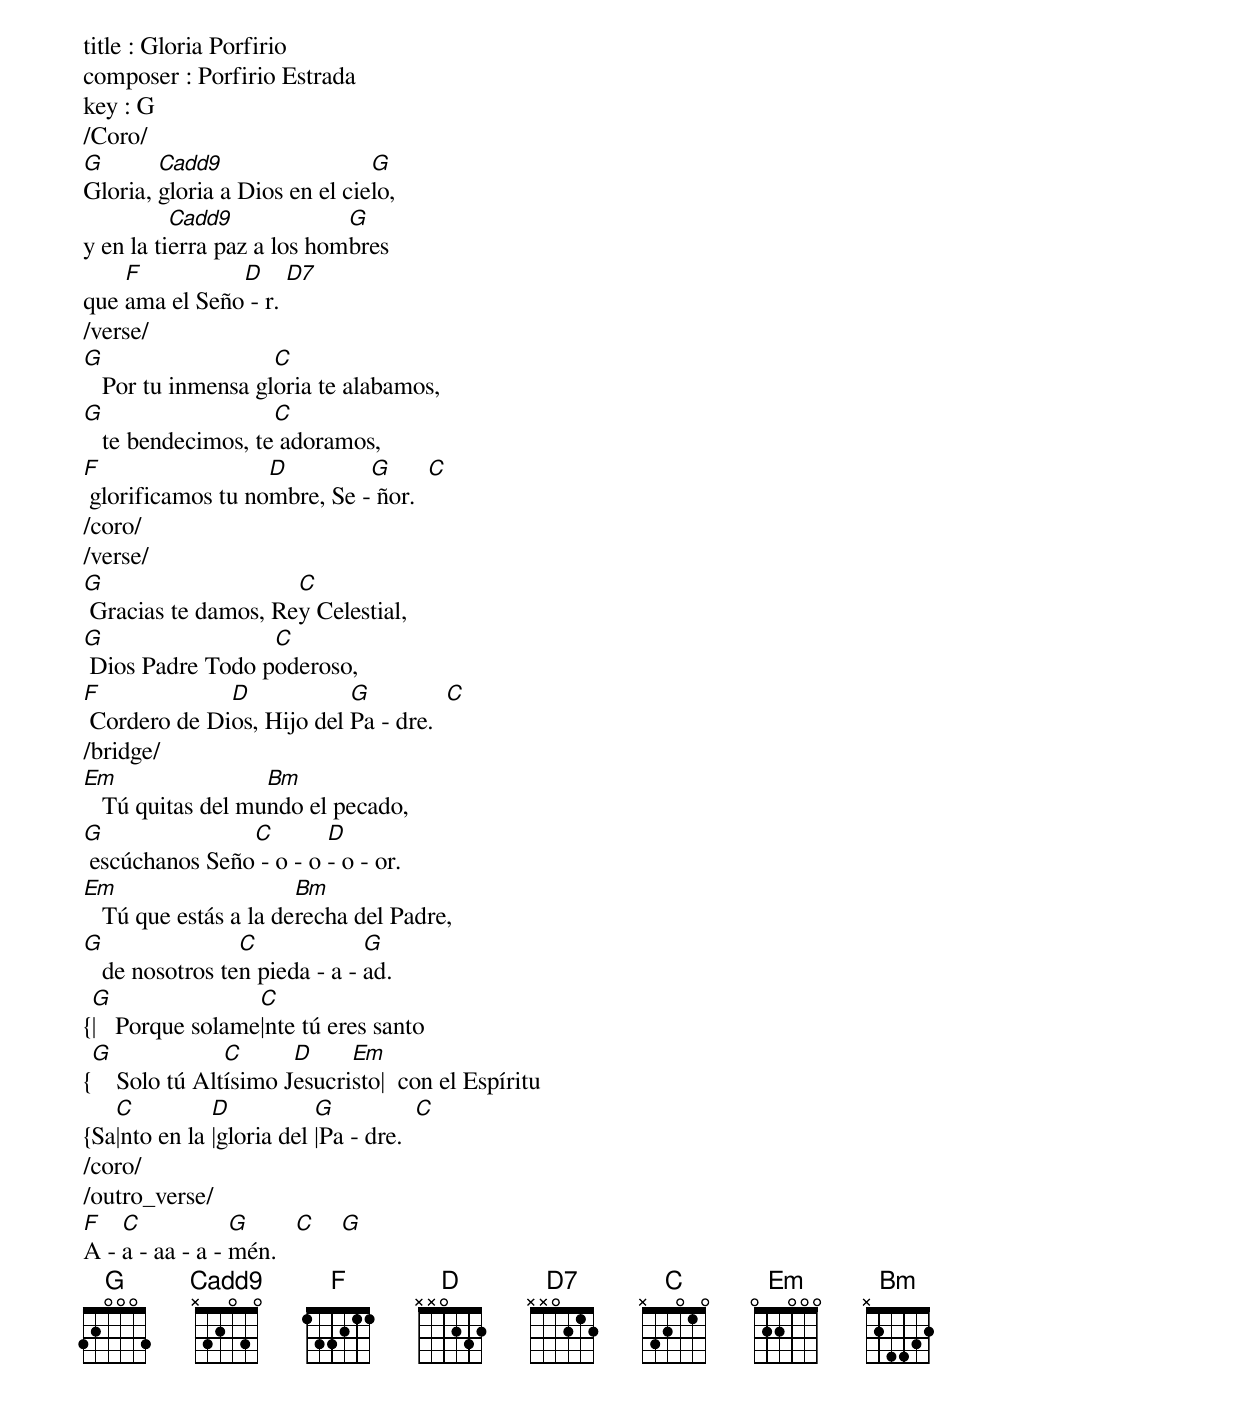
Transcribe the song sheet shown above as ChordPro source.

title : Gloria Porfirio
composer : Porfirio Estrada
key : G
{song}
/Coro/
[G]Gloria, [Cadd9]gloria a Dios en el cie[G]lo,
y en la ti[Cadd9]erra paz a los hom[G]bres
que [F]ama el Seño[D] - r. [D7]
/verse/
[G]   Por tu inmensa gl[C]oria te alabamos,
[G]   te bendecimos, te[C] adoramos,
[F] glorificamos tu no[D]mbre, Se -[G] ñor.  [C]
/coro/
/verse/
[G] Gracias te damos, Re[C]y Celestial,
[G] Dios Padre Todo p[C]oderoso,
[F] Cordero de Di[D]os, Hijo del [G]Pa - dre.  [C]
/bridge/
[Em]   Tú quitas del mu[Bm]ndo el pecado,
[G] escúchanos Seño[C] - o - o [D]- o - or.
[Em]   Tú que estás a la de[Bm]recha del Padre,
[G]   de nosotros te[C]n pieda - a - [G]ad.
{[G]|   Porque solame[C]|nte tú eres santo
{[G]    Solo tú Alt[C]ísimo J[D]esucri[Em]sto|  con el Espíritu
{[]Sa[C]|nto en la [D]|gloria del [G]|Pa - dre.  [C]
/coro/
/outro_verse/
[F]A - [C]a - aa - a - [G]mén.   [C]    [G]
